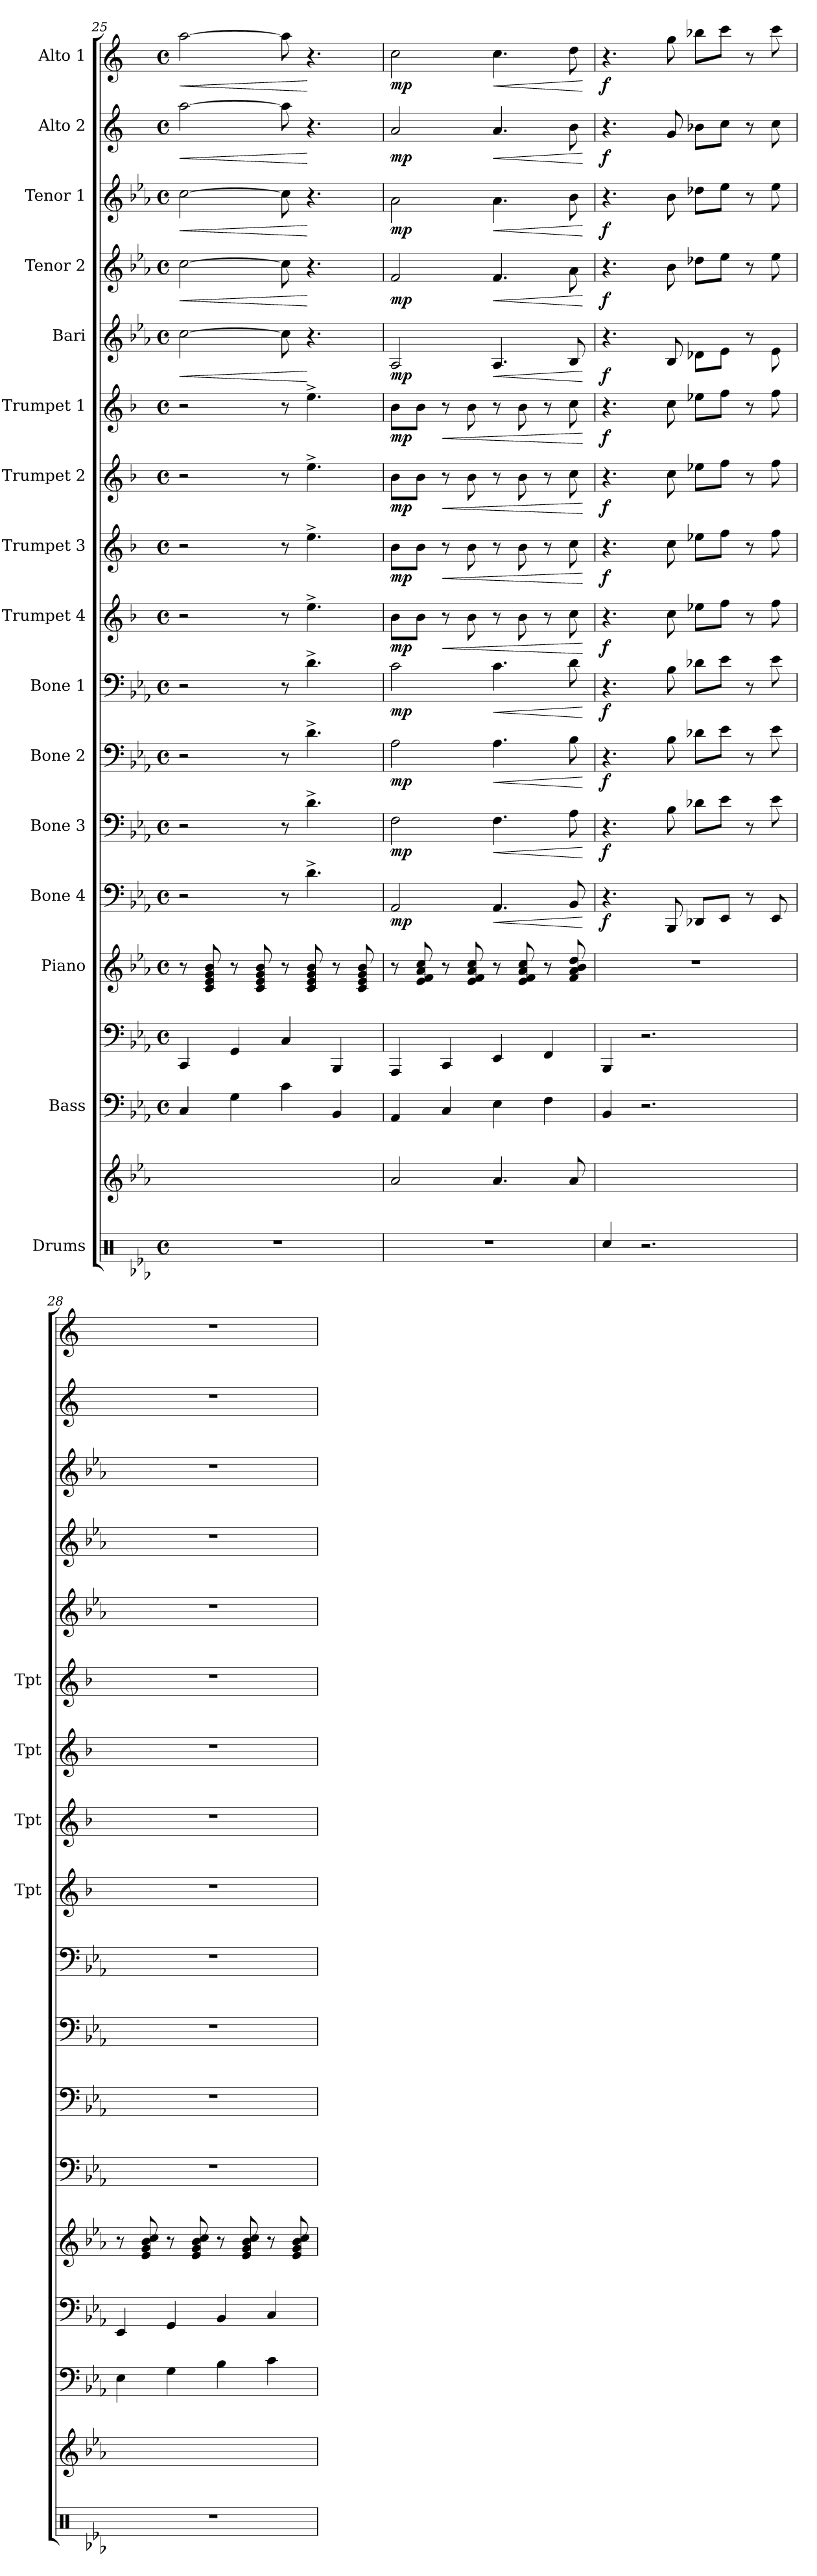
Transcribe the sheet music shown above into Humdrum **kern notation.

**kern	**kern	**kern	**kern	**kern	**kern	**dynam	**kern	**dynam	**kern	**dynam	**kern	**dynam	**kern	**dynam	**kern	**dynam	**kern	**dynam	**kern	**dynam	**kern	**dynam	**kern	**dynam	**kern	**dynam	**kern	**dynam	**kern	**dynam
*part18	*part17	*part16	*part15	*part14	*part13	*part13	*part12	*part12	*part11	*part11	*part10	*part10	*part9	*part9	*part8	*part8	*part7	*part7	*part6	*part6	*part5	*part5	*part4	*part4	*part3	*part3	*part2	*part2	*part1	*part1
*staff18	*staff17	*staff16	*staff15	*staff14	*staff13	*staff13	*staff12	*staff12	*staff11	*staff11	*staff10	*staff10	*staff9	*staff9	*staff8	*staff8	*staff7	*staff7	*staff6	*staff6	*staff5	*staff5	*staff4	*staff4	*staff3	*staff3	*staff2	*staff2	*staff1	*staff1
*I"Drums	*	*I"Bass	*	*I"Piano	*I"Bone 4	*	*I"Bone 3	*	*I"Bone 2	*	*I"Bone 1	*	*I"Trumpet 4	*	*I"Trumpet 3	*	*I"Trumpet 2	*	*I"Trumpet 1	*	*I"Bari	*	*I"Tenor 2	*	*I"Tenor 1	*	*I"Alto 2	*	*I"Alto 1	*
*	*	*	*	*	*	*	*	*	*	*	*	*	*I'Tpt	*	*I'Tpt	*	*I'Tpt	*	*I'Tpt	*	*	*	*	*	*	*	*	*	*	*
*clefX	*clefG2	*clefF4	*clefF4	*clefG2	*clefF4	*	*clefF4	*	*clefF4	*	*clefF4	*	*clefG2	*	*clefG2	*	*clefG2	*	*clefG2	*	*clefG2	*	*clefG2	*	*clefG2	*	*clefG2	*	*clefG2	*
*	*	*ITrd7c12	*	*	*	*	*	*	*	*	*	*	*ITrd1c2	*	*ITrd1c2	*	*ITrd1c2	*	*ITrd1c2	*	*ITrd12c21	*	*ITrd8c14	*	*ITrd8c14	*	*ITrd5c9	*	*ITrd5c9	*
*k[b-e-a-]	*k[b-e-a-]	*k[b-e-a-]	*k[b-e-a-]	*k[b-e-a-]	*k[b-e-a-]	*	*k[b-e-a-]	*	*k[b-e-a-]	*	*k[b-e-a-]	*	*k[b-e-a-]	*	*k[b-e-a-]	*	*k[b-e-a-]	*	*k[b-e-a-]	*	*k[b-e-a-]	*	*k[b-e-a-]	*	*k[b-e-a-]	*	*k[b-e-a-]	*	*k[b-e-a-]	*
*E-:	*E-:	*E-:	*E-:	*E-:	*E-:	*	*E-:	*	*E-:	*	*E-:	*	*E-:	*	*E-:	*	*E-:	*	*E-:	*	*E-:	*	*E-:	*	*E-:	*	*E-:	*	*E-:	*
*M4/4	*	*M4/4	*M4/4	*M4/4	*M4/4	*	*M4/4	*	*M4/4	*	*M4/4	*	*M4/4	*	*M4/4	*	*M4/4	*	*M4/4	*	*M4/4	*	*M4/4	*	*M4/4	*	*M4/4	*	*M4/4	*
*met(c)	*	*met(c)	*met(c)	*met(c)	*met(c)	*	*met(c)	*	*met(c)	*	*met(c)	*	*met(c)	*	*met(c)	*	*met(c)	*	*met(c)	*	*met(c)	*	*met(c)	*	*met(c)	*	*met(c)	*	*met(c)	*
=25	=25	=25	=25	=25	=25	=25	=25	=25	=25	=25	=25	=25	=25	=25	=25	=25	=25	=25	=25	=25	=25	=25	=25	=25	=25	=25	=25	=25	=25	=25
!	!	!	!	!	!	!	!	!	!	!	!	!	!	!	!	!	!	!	!	!	!	!LO:HP:b	!	!LO:HP:b	!	!LO:HP:b	!	!LO:HP:b	!	!LO:HP:b
1r	1ryy	4CC/	4CC/	8r	2r	.	2r	.	2r	.	2r	.	2r	.	2r	.	2r	.	2r	.	[2c\	<	[2c\	<	[2c\	<	[2cc\	<	[2cc\	<
.	.	.	.	8c/ 8e-/ 8g/ 8b-/	.	.	.	.	.	.	.	.	.	.	.	.	.	.	.	.	.	.	.	.	.	.	.	.	.	.
.	.	4GG\	4GG/	8r	.	.	.	.	.	.	.	.	.	.	.	.	.	.	.	.	.	.	.	.	.	.	.	.	.	.
.	.	.	.	8c/ 8e-/ 8g/ 8b-/	.	.	.	.	.	.	.	.	.	.	.	.	.	.	.	.	.	.	.	.	.	.	.	.	.	.
.	.	4C\	4C/	8r	8r	.	8r	.	8r	.	8r	.	8r	.	8r	.	8r	.	8r	.	8c\]	.	8c\]	.	8c\]	.	8cc\]	.	8cc\]	.
.	.	.	.	8c/ 8e-/ 8g/ 8b-/	4.d^>\	.	4.d^>\	.	4.d^>\	.	4.d^>\	.	4.dd^>\	.	4.dd^>\	.	4.dd^>\	.	4.dd^>\	.	4.r	[	4.r	[	4.r	[	4.r	[	4.r	[
.	.	4BBB-/	4BBB-/	8r	.	.	.	.	.	.	.	.	.	.	.	.	.	.	.	.	.	.	.	.	.	.	.	.	.	.
.	.	.	.	8c/ 8e-/ 8g/ 8b-/	.	.	.	.	.	.	.	.	.	.	.	.	.	.	.	.	.	.	.	.	.	.	.	.	.	.
=26	=26	=26	=26	=26	=26	=26	=26	=26	=26	=26	=26	=26	=26	=26	=26	=26	=26	=26	=26	=26	=26	=26	=26	=26	=26	=26	=26	=26	=26	=26
!	!	!	!	!	!	!LO:DY:b	!	!LO:DY:b	!	!LO:DY:b	!	!LO:DY:b	!	!LO:DY:b	!	!LO:DY:b	!	!LO:DY:b	!	!LO:DY:b	!	!LO:DY:b	!	!LO:DY:b	!	!LO:DY:b	!	!LO:DY:b	!	!LO:DY:b
1r	2a-/	4AAA-/	4AAA-/	8r	2AA-/	mp	2F\	mp	2A-\	mp	2c\	mp	8a-\L	mp	8a-\L	mp	8a-\L	mp	8a-\L	mp	2AA-/	mp	2F/	mp	2A-\	mp	2c/	mp	2e-\	mp
.	.	.	.	8e-/ 8f/ 8a-/ 8cc/	.	.	.	.	.	.	.	.	8a-\J	.	8a-\J	.	8a-\J	.	8a-\J	.	.	.	.	.	.	.	.	.	.	.
!	!	!	!	!	!	!	!	!	!	!	!	!	!	!LO:HP:b	!	!LO:HP:b	!	!LO:HP:b	!	!LO:HP:b	!	!	!	!	!	!	!	!	!	!
.	.	4CC/	4CC/	8r	.	.	.	.	.	.	.	.	8r	<	8r	<	8r	<	8r	<	.	.	.	.	.	.	.	.	.	.
.	.	.	.	8e-/ 8f/ 8a-/ 8cc/	.	.	.	.	.	.	.	.	8a-\	.	8a-\	.	8a-\	.	8a-\	.	.	.	.	.	.	.	.	.	.	.
!	!	!	!	!	!	!LO:HP:b	!	!LO:HP:b	!	!LO:HP:b	!	!LO:HP:b	!	!	!	!	!	!	!	!	!	!LO:HP:b	!	!LO:HP:b	!	!LO:HP:b	!	!LO:HP:b	!	!LO:HP:b
.	4.a-/	4EE-\	4EE-/	8r	4.AA-/	<	4.F\	<	4.A-\	<	4.c\	<	8r	.	8r	.	8r	.	8r	.	4.AA-/	<	4.F/	<	4.A-\	<	4.c/	<	4.e-\	<
.	.	.	.	8e-/ 8f/ 8a-/ 8cc/	.	.	.	.	.	.	.	.	8a-\	.	8a-\	.	8a-\	.	8a-\	.	.	.	.	.	.	.	.	.	.	.
.	.	4FF\	4FF/	8r	.	.	.	.	.	.	.	.	8r	.	8r	.	8r	.	8r	.	.	.	.	.	.	.	.	.	.	.
.	8a-/	.	.	8f/ 8a-/ 8b-/ 8dd/	8BB-/	.	8A-\	.	8B-\	.	8d\	.	8b-\	.	8b-\	.	8b-\	.	8b-\	.	8BB-/	.	8A-\	.	8B-\	.	8d\	.	8f\	.
.	.	.	.	.	.	[	.	[	.	[	.	[	.	[	.	[	.	[	.	[	.	[	.	[	.	[	.	[	.	[
=27	=27	=27	=27	=27	=27	=27	=27	=27	=27	=27	=27	=27	=27	=27	=27	=27	=27	=27	=27	=27	=27	=27	=27	=27	=27	=27	=27	=27	=27	=27
!	!	!	!	!	!	!LO:DY:b	!	!LO:DY:b	!	!LO:DY:b	!	!LO:DY:b	!	!LO:DY:b	!	!LO:DY:b	!	!LO:DY:b	!	!LO:DY:b	!	!LO:DY:b	!	!LO:DY:b	!	!LO:DY:b	!	!LO:DY:b	!	!LO:DY:b
4Rcc/	1ryy	4BBB-/	4BBB-/	1r	4.r	f	4.r	f	4.r	f	4.r	f	4.r	f	4.r	f	4.r	f	4.r	f	4.r	f	4.r	f	4.r	f	4.r	f	4.r	f
2.r	.	2.r	2.r	.	.	.	.	.	.	.	.	.	.	.	.	.	.	.	.	.	.	.	.	.	.	.	.	.	.	.
.	.	.	.	.	8BBB-/	.	8B-\	.	8B-\	.	8B-\	.	8b-\	.	8b-\	.	8b-\	.	8b-\	.	8BB-/	.	8B-\	.	8B-\	.	8B-/	.	8b-\	.
.	.	.	.	.	8DD-X/L	.	8d-X\L	.	8d-X\L	.	8d-X\L	.	8dd-X\L	.	8dd-X\L	.	8dd-X\L	.	8dd-X\L	.	8D-X\L	.	8d-X\L	.	8d-X\L	.	8d-X\L	.	8dd-X\L	.
.	.	.	.	.	8EE-/J	.	8e-\J	.	8e-\J	.	8e-\J	.	8ee-\J	.	8ee-\J	.	8ee-\J	.	8ee-\J	.	8E-\J	.	8e-\J	.	8e-\J	.	8e-\J	.	8ee-\J	.
.	.	.	.	.	8r	.	8r	.	8r	.	8r	.	8r	.	8r	.	8r	.	8r	.	8r	.	8r	.	8r	.	8r	.	8r	.
.	.	.	.	.	8EE-/	.	8e-\	.	8e-\	.	8e-\	.	8ee-\	.	8ee-\	.	8ee-\	.	8ee-\	.	8E-\	.	8e-\	.	8e-\	.	8e-\	.	8ee-\	.
=28	=28	=28	=28	=28	=28	=28	=28	=28	=28	=28	=28	=28	=28	=28	=28	=28	=28	=28	=28	=28	=28	=28	=28	=28	=28	=28	=28	=28	=28	=28
1r	1ryy	4EE-\	4EE-/	8r	1r	.	1r	.	1r	.	1r	.	1r	.	1r	.	1r	.	1r	.	1r	.	1r	.	1r	.	1r	.	1r	.
.	.	.	.	8e-/ 8g/ 8b-/ 8cc/	.	.	.	.	.	.	.	.	.	.	.	.	.	.	.	.	.	.	.	.	.	.	.	.	.	.
.	.	4GG\	4GG/	8r	.	.	.	.	.	.	.	.	.	.	.	.	.	.	.	.	.	.	.	.	.	.	.	.	.	.
.	.	.	.	8e-/ 8g/ 8b-/ 8cc/	.	.	.	.	.	.	.	.	.	.	.	.	.	.	.	.	.	.	.	.	.	.	.	.	.	.
.	.	4BB-\	4BB-/	8r	.	.	.	.	.	.	.	.	.	.	.	.	.	.	.	.	.	.	.	.	.	.	.	.	.	.
.	.	.	.	8e-/ 8g/ 8b-/ 8cc/	.	.	.	.	.	.	.	.	.	.	.	.	.	.	.	.	.	.	.	.	.	.	.	.	.	.
.	.	4C\	4C/	8r	.	.	.	.	.	.	.	.	.	.	.	.	.	.	.	.	.	.	.	.	.	.	.	.	.	.
.	.	.	.	8e-/ 8g/ 8b-/ 8cc/	.	.	.	.	.	.	.	.	.	.	.	.	.	.	.	.	.	.	.	.	.	.	.	.	.	.
=	=	=	=	=	=	=	=	=	=	=	=	=	=	=	=	=	=	=	=	=	=	=	=	=	=	=	=	=	=	=
*-	*-	*-	*-	*-	*-	*-	*-	*-	*-	*-	*-	*-	*-	*-	*-	*-	*-	*-	*-	*-	*-	*-	*-	*-	*-	*-	*-	*-	*-	*-
